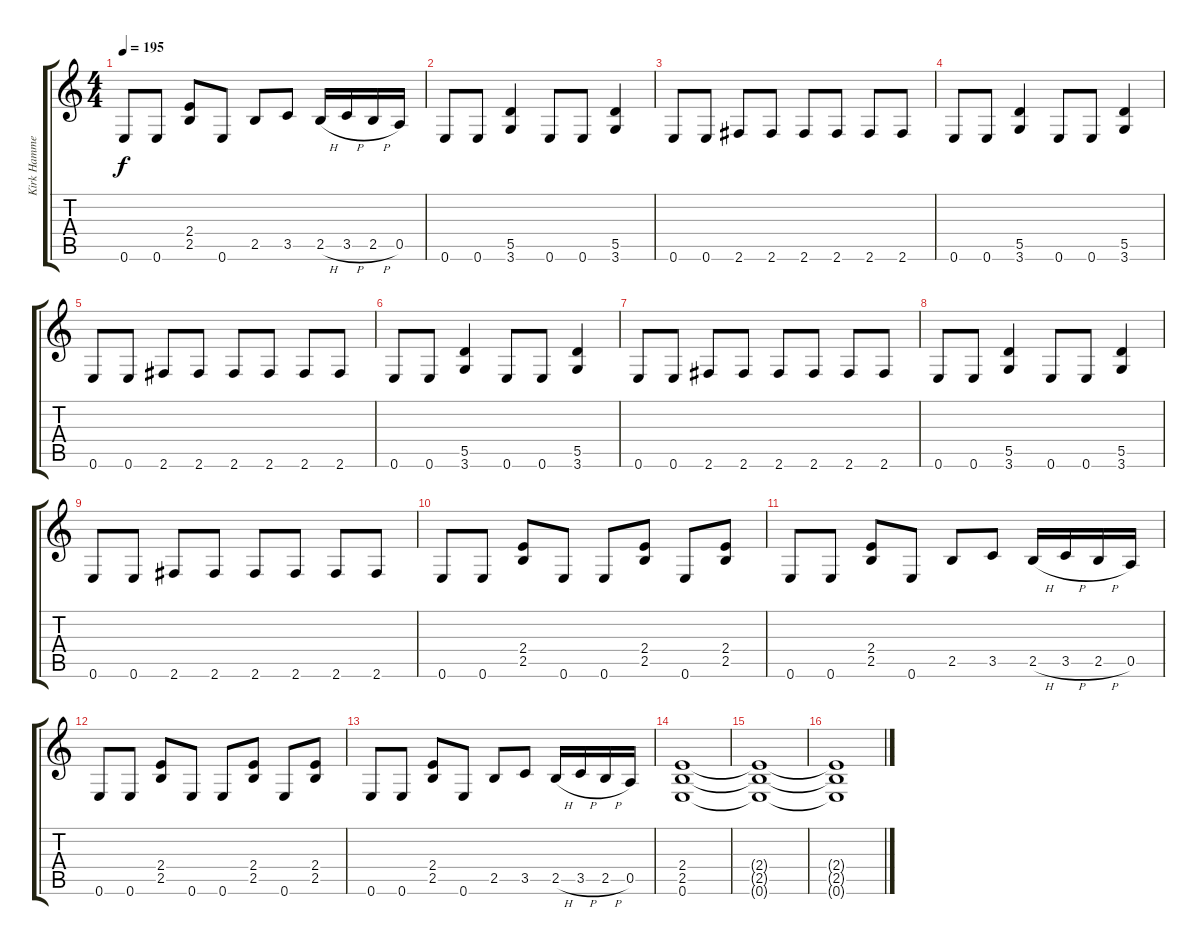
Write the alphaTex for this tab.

\track ("Kirk Hammet (Guitar)" "Kirk Hamme") {instrument distortionguitar}
\staff {score tabs}
\tuning (E4 B3 G3 D3 A2 E2) {hide}
\ts (4 4)
\tempo 195
\clef g2
\ks c
0.6.8{dy f} 0.6.8 (2.4 2.5).8 0.6.8 2.5.8 3.5.8 2.5{h}.16 3.5{h}.16 2.5{h}.16 0.5.16 |
0.6.8 0.6.8 (5.5 3.6).4 0.6.8 0.6.8 (5.5 3.6).4 |
0.6.8 0.6.8 2.6.8 2.6.8 2.6.8 2.6.8 2.6.8 2.6.8 |
0.6.8 0.6.8 (5.5 3.6).4 0.6.8 0.6.8 (5.5 3.6).4 |
0.6.8 0.6.8 2.6.8 2.6.8 2.6.8 2.6.8 2.6.8 2.6.8 |
0.6.8 0.6.8 (5.5 3.6).4 0.6.8 0.6.8 (5.5 3.6).4 |
0.6.8 0.6.8 2.6.8 2.6.8 2.6.8 2.6.8 2.6.8 2.6.8 |
0.6.8 0.6.8 (5.5 3.6).4 0.6.8 0.6.8 (5.5 3.6).4 |
0.6.8 0.6.8 2.6.8 2.6.8 2.6.8 2.6.8 2.6.8 2.6.8 |
0.6.8 0.6.8 (2.4 2.5).8 0.6.8 0.6.8 (2.4 2.5).8 0.6.8 (2.4 2.5).8 |
0.6.8 0.6.8 (2.4 2.5).8 0.6.8 2.5.8 3.5.8 2.5{h}.16 3.5{h}.16 2.5{h}.16 0.5.16 |
0.6.8 0.6.8 (2.4 2.5).8 0.6.8 0.6.8 (2.4 2.5).8 0.6.8 (2.4 2.5).8 |
0.6.8 0.6.8 (2.4 2.5).8 0.6.8 2.5.8 3.5.8 2.5{h}.16 3.5{h}.16 2.5{h}.16 0.5.16 |
(2.4 2.5 0.6).1{volume 10} |
(2.4{t} 2.5{t} 0.6{t}).1 |
(2.4{t} 2.5{t} 0.6{t}).1
